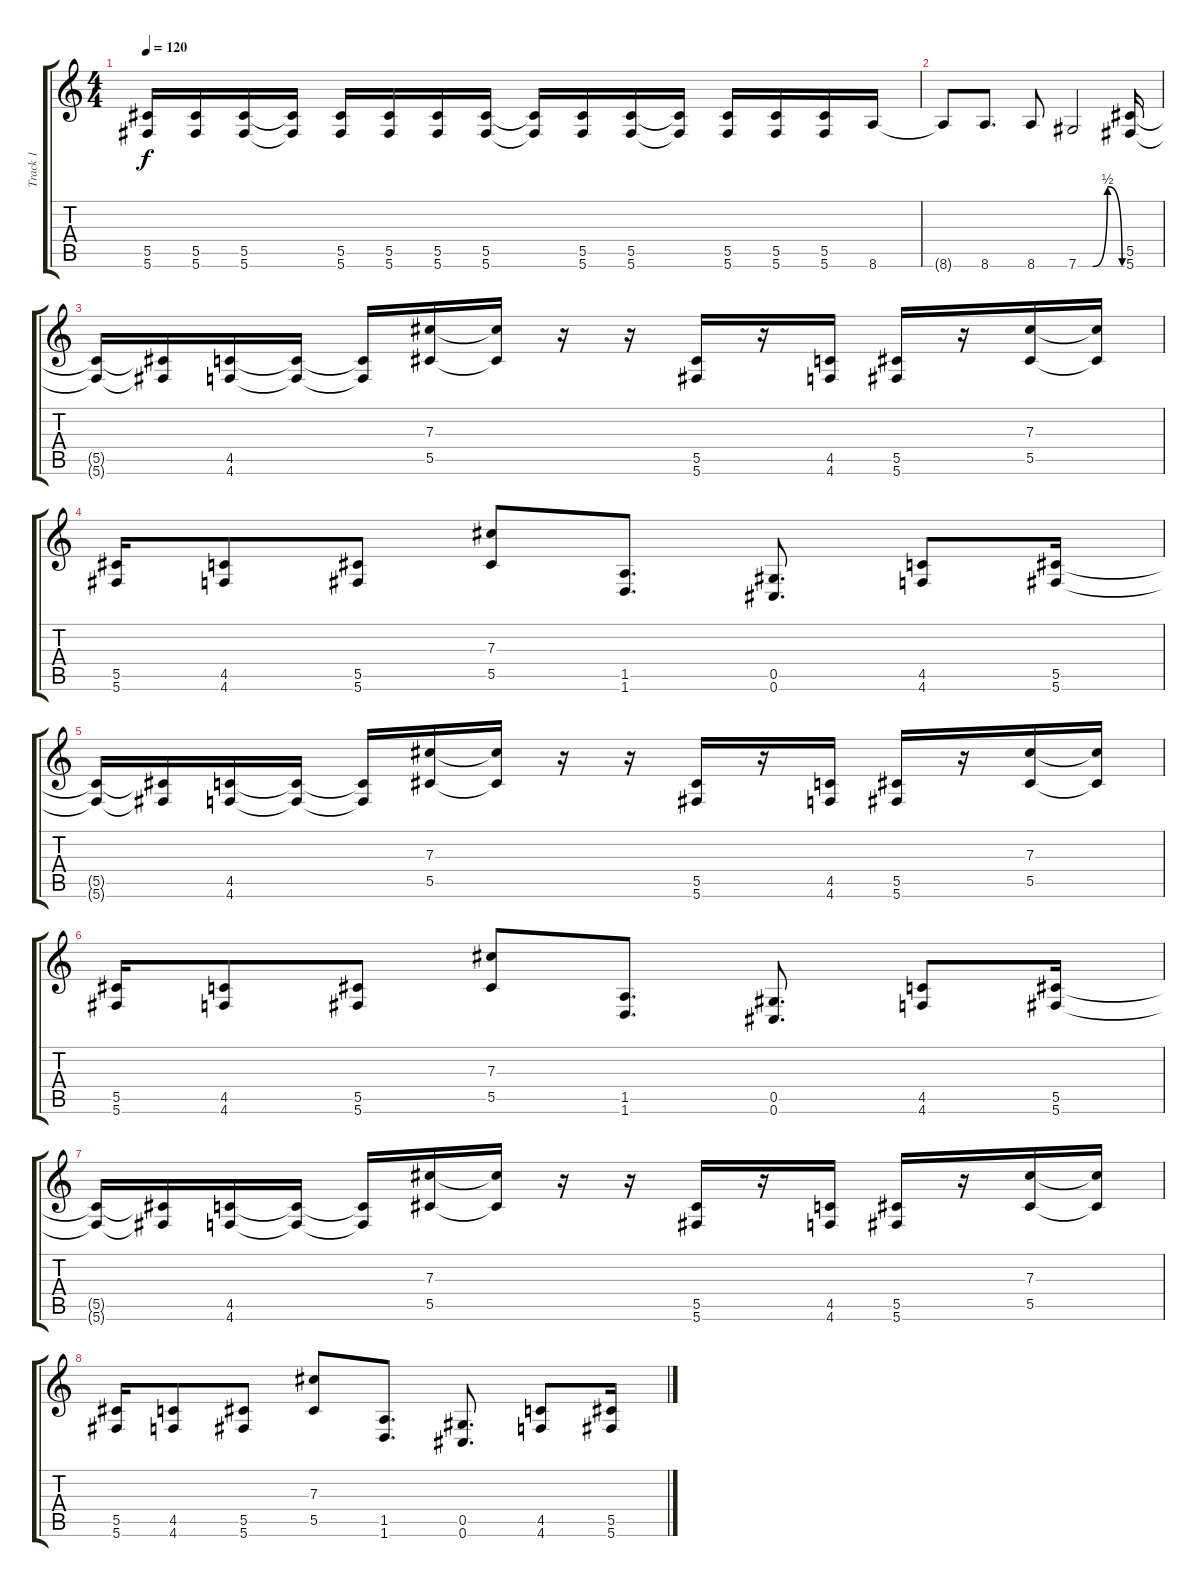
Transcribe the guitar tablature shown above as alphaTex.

\track ("Track 1" "Track 1") {instrument distortionguitar}
\staff {score tabs}
\tuning (Eb4 Bb3 Gb3 Db3 Ab2 Db2) {hide}
\ts (4 4)
\tempo 120
\clef g2
\ks c
(5.5{t} 5.6{t}).16{dy f} (5.5 5.6).16 (5.5 5.6).16 (5.5{t} 5.6{t}).16 (5.5 5.6).16 (5.5 5.6).16 (5.5 5.6).16 (5.5 5.6).16 (5.5{t} 5.6{t}).16 (5.5 5.6).16 (5.5 5.6).16 (5.5{t} 5.6{t}).16 (5.5 5.6).16 (5.5 5.6).16 (5.5 5.6).16 8.6.16 |
8.6{t}.8 8.6.8{d} 8.6.8 7.6{be (custom 0 0 15 0 20 0 40 2 60 0)}.2 (5.5 5.6).16 |
(5.5{t} 5.6{t}).16 (5.5{t} 5.6{t}).16 (4.5 4.6).16 (4.5{t} 4.6{t}).16 (4.5{t} 4.6{t}).16 (7.3 5.5).16 (7.3{t} 5.5{t}).16 r.16 r.16 (5.5 5.6).16 r.16 (4.5 4.6).16 (5.5 5.6).16 r.16 (7.3 5.5).16 (7.3{t} 5.5{t}).16 |
(5.5 5.6).16 (4.5 4.6).8 (5.5 5.6).8 (7.3 5.5).8 (1.5 1.6).8{d} (0.5 0.6).8{d} (4.5 4.6).8 (5.5 5.6).16 |
(5.5{t} 5.6{t}).16 (5.5{t} 5.6{t}).16 (4.5 4.6).16 (4.5{t} 4.6{t}).16 (4.5{t} 4.6{t}).16 (7.3 5.5).16 (7.3{t} 5.5{t}).16 r.16 r.16 (5.5 5.6).16 r.16 (4.5 4.6).16 (5.5 5.6).16 r.16 (7.3 5.5).16 (7.3{t} 5.5{t}).16 |
(5.5 5.6).16 (4.5 4.6).8 (5.5 5.6).8 (7.3 5.5).8 (1.5 1.6).8{d} (0.5 0.6).8{d} (4.5 4.6).8 (5.5 5.6).16 |
(5.5{t} 5.6{t}).16 (5.5{t} 5.6{t}).16 (4.5 4.6).16 (4.5{t} 4.6{t}).16 (4.5{t} 4.6{t}).16 (7.3 5.5).16 (7.3{t} 5.5{t}).16 r.16 r.16 (5.5 5.6).16 r.16 (4.5 4.6).16 (5.5 5.6).16 r.16 (7.3 5.5).16 (7.3{t} 5.5{t}).16 |
(5.5 5.6).16 (4.5 4.6).8 (5.5 5.6).8 (7.3 5.5).8 (1.5 1.6).8{d} (0.5 0.6).8{d} (4.5 4.6).8 (5.5 5.6).16
